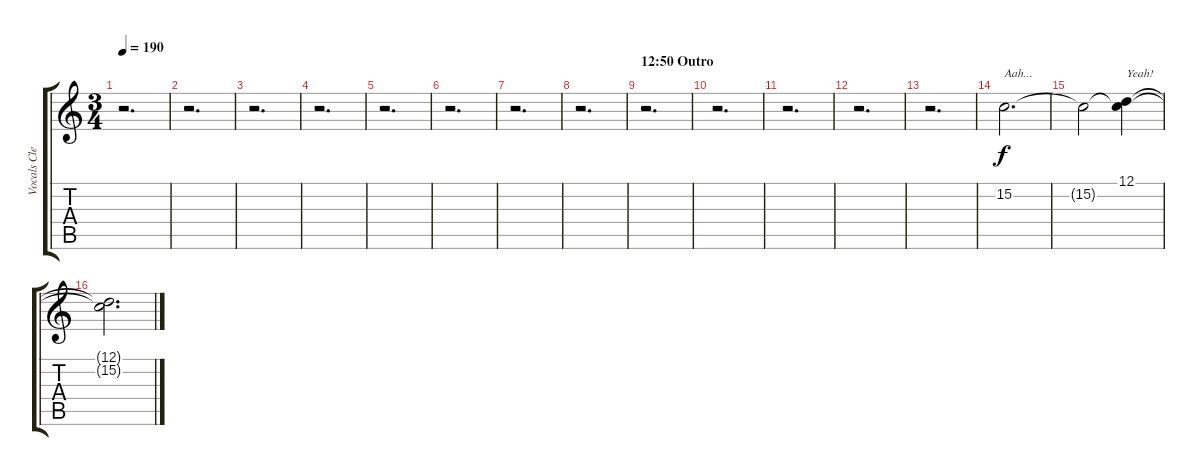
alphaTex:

\track ("Vocals Clean (Jari)" "Vocals Cle") {instrument altosax}
\staff {score tabs}
\tuning (D4 A3 F3 C3 G2 C2) {hide}
\ts (3 4)
\tempo 190
\clef g2
\ks c
r.2{d dy mf} |
r.2{d} |
r.2{d} |
r.2{d} |
r.2{d} |
r.2{d} |
r.2{d} |
r.2{d} |
\section ("" "12:50 Outro")
r.2{d} |
r.2{d} |
r.2{d} |
r.2{d} |
r.2{d} |
15.2.2{d txt "Aah..." dy f} |
15.2{t}.2 (12.1 15.2{t}).4{txt "Yeah!"} |
(12.1{t} 15.2{t}).2{d}
